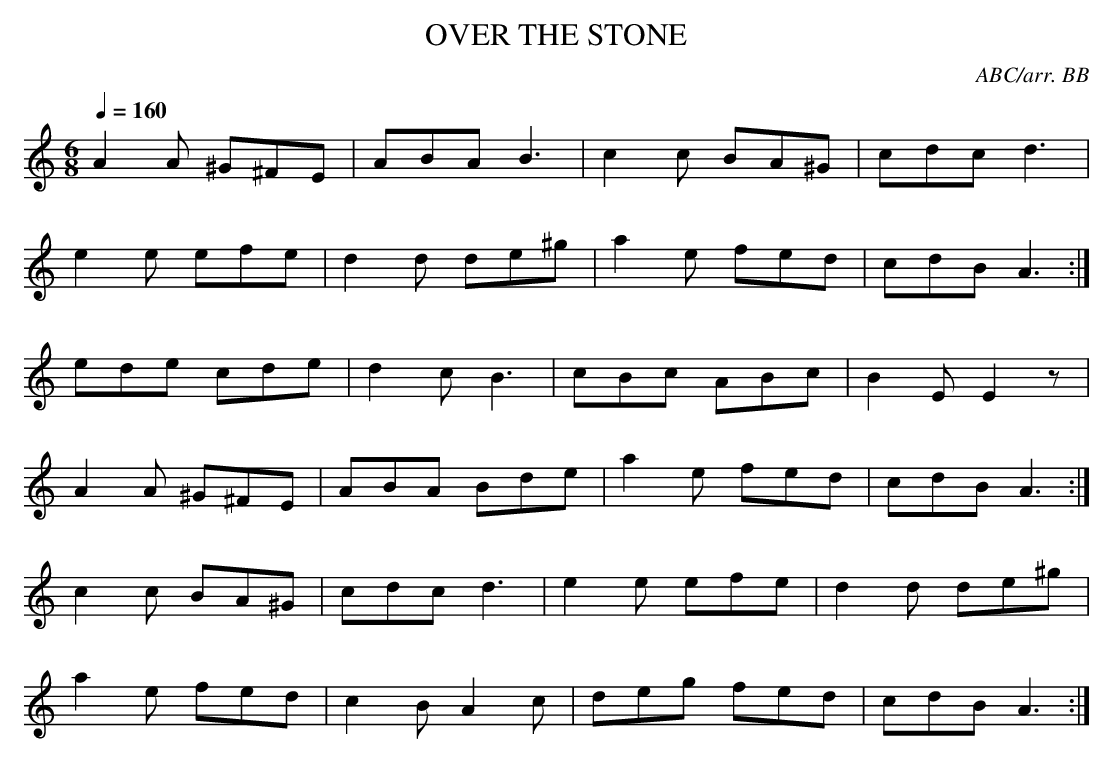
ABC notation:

X:1
T:OVER THE STONE
C:ABC/arr. BB
Q:1/4=160
M:6/8
Y:"Welsh"
a three-part jig.
L:1/8
K:Am
A2A ^G^FE|ABA B3|c2c BA^G|cdc d3 |
e2e efe|d2d de^g|a2e fed|cdB A3 :|
ede cde|d2c B3|cBc ABc|B2E E2z |
A2A ^G^FE|ABA Bde|a2e fed|cdB A3 :|
c2c BA^G|cdc d3|e2e efe|d2d de^g |
a2e fed|c2B A2c|deg fed|cdB A3 :|
